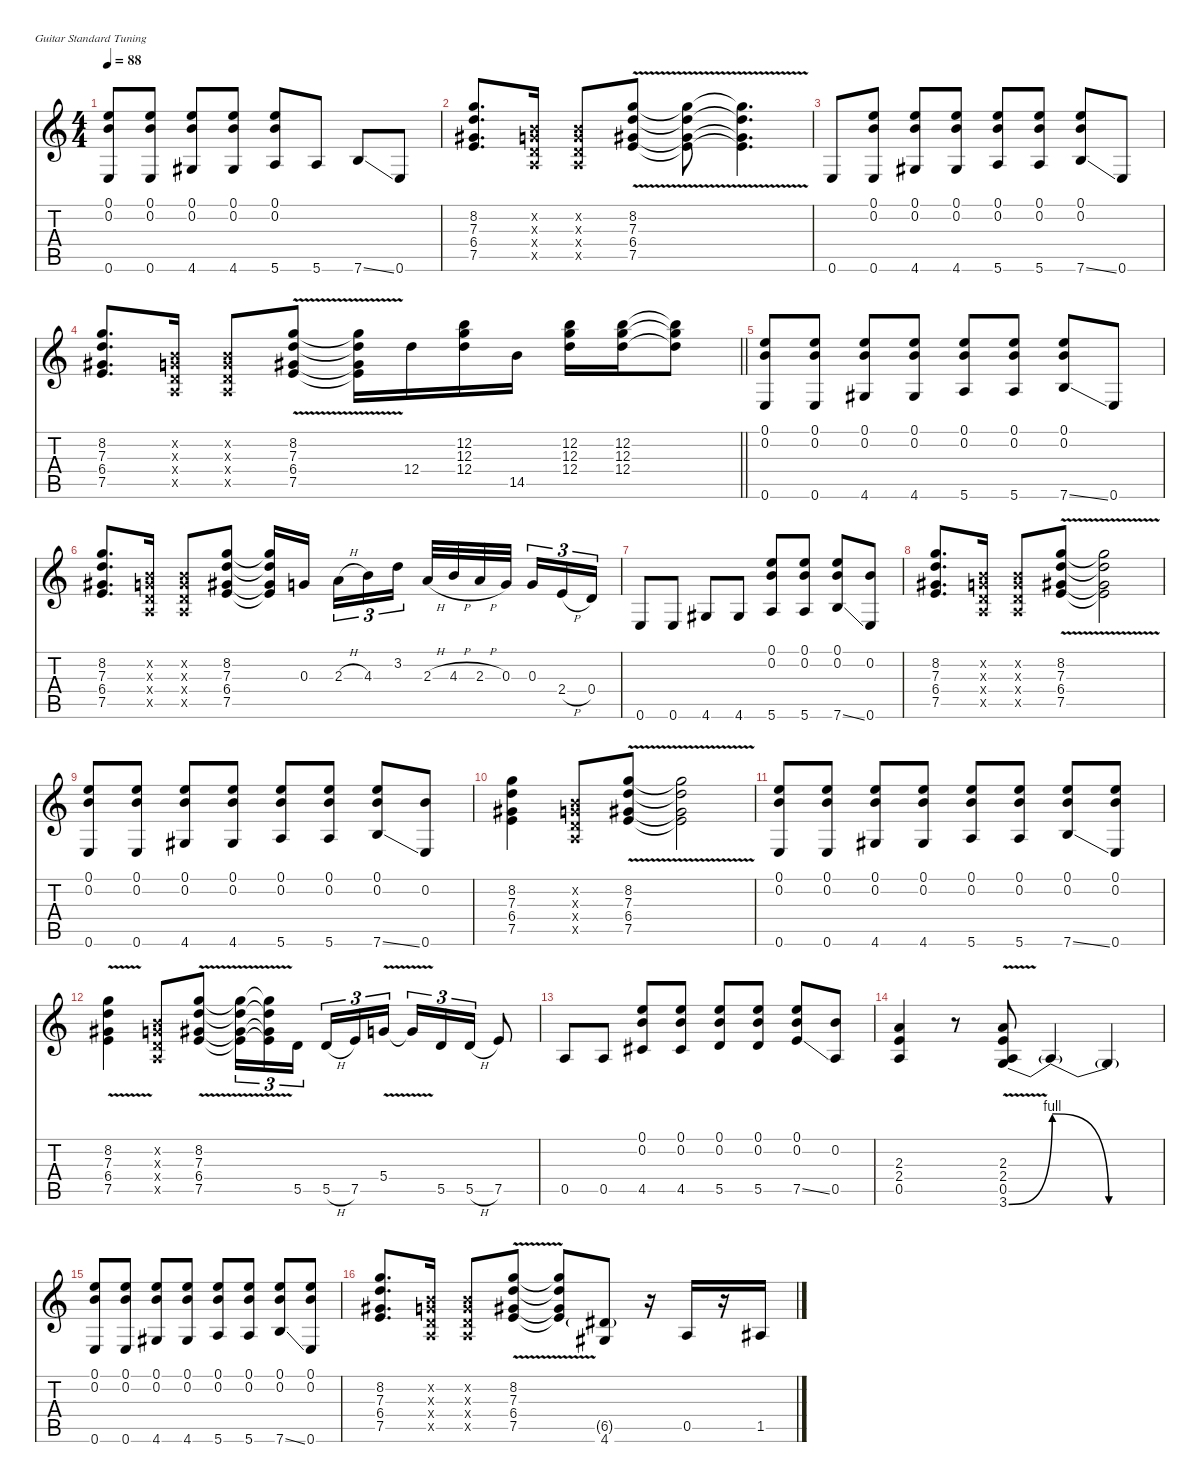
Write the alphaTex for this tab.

\defaultSystemsLayout 4
\hideDynamics
\bracketExtendMode nobrackets
\singleTrackTrackNamePolicy hidden
\multiTrackTrackNamePolicy hidden
\firstSystemTrackNameMode fullname
\firstSystemTrackNameOrientation horizontal
\otherSystemsTrackNameOrientation horizontal
\track ("Pagey" "dist.guit.") {mute instrument distortionguitar}
\staff {score tabs}
\tuning (E4 B3 G3 D3 A2 E2)
\ts (4 4)
\tempo 88
\clef g2
\ks c
(0.1 0.2 0.6).8{dy f instrument distortionguitar beam Up} (0.1 0.2 0.6).8{beam Up} (0.1 0.2 4.6{acc #}).8{beam Up} (0.1 0.2 4.6{acc #}).8{beam Up} (0.1 0.2 5.6).8{beam Up} 5.6.8{beam Up} 7.6{ss}.8{beam Up} 0.6.8{beam Up} |
(8.2 7.3 6.4{acc #} 7.5).8{d beam Up} (0.2{x} 0.3{x} 0.4{x} 0.5{x}).16{beam Up} (0.2{x} 0.3{x} 0.4{x} 0.5{x}).8{beam Up} (8.2{v} 7.3{v} 6.4{v acc #} 7.5{v}).8{beam Up} (8.2{v t} 7.3{v t} 6.4{v t acc #} 7.5{v t}).8{beam Down} (8.2{v t} 7.3{v t} 6.4{v t acc #} 7.5{v t}).4{d beam Down} |
0.6.8{beam Up} (0.1 0.2 0.6).8{beam Up} (0.1 0.2 4.6{acc #}).8{beam Up} (0.1 0.2 4.6{acc #}).8{beam Up} (0.1 0.2 5.6).8{beam Up} (0.1 0.2 5.6).8{beam Up} (0.1 0.2 7.6{ss}).8{beam Up} 0.6.8{beam Up} |
\barLineRight lightlight
(8.2 7.3 6.4{acc #} 7.5).8{d beam Up} (0.2{x} 0.3{x} 0.4{x} 0.5{x}).16{beam Up} (0.2{x} 0.3{x} 0.4{x} 0.5{x}).8{beam Up} (8.2{v} 7.3{v} 6.4{v acc #} 7.5{v}).8{beam Up} (8.2{v t} 7.3{v t} 6.4{v t acc #} 7.5{v t}).16{beam Down} 12.4.16{beam Down} (12.2 12.3 12.4).16{beam Down} 14.5.16{beam Down} (12.2 12.3 12.4).16{beam Down} (12.2 12.3 12.4).16{beam Down} (12.2{t} 12.3{t} 12.4{t}).8{beam Down} |
(0.1 0.2 0.6).8{beam Up} (0.1 0.2 0.6).8{beam Up} (0.1 0.2 4.6{acc #}).8{beam Up} (0.1 0.2 4.6{acc #}).8{beam Up} (0.1 0.2 5.6).8{beam Up} (0.1 0.2 5.6).8{beam Up} (0.1 0.2 7.6{ss}).8{beam Up} 0.6.8{beam Up} |
(8.2 7.3 6.4{acc #} 7.5).8{d beam Up} (0.2{x} 0.3{x} 0.4{x} 0.5{x}).16{beam Up} (0.2{x} 0.3{x} 0.4{x} 0.5{x}).8{beam Up} (8.2 7.3 6.4{acc #} 7.5).8{beam Up} (8.2{t} 7.3{t} 6.4{t acc #} 7.5{t}).16{beam Up} 0.3.16{beam Up} 2.3{h}.16{tu (3 2) beam Down} 4.3.16{tu (3 2) beam Down} 3.2.16{tu (3 2) beam Down} 2.3{h}.32{beam Up} 4.3{h}.32{beam Up} 2.3{h}.32{beam Up} 0.3.32{beam Up} 0.3.16{tu (3 2) beam Up} 2.4{h}.16{tu (3 2) beam Up} 0.4.16{tu (3 2) beam Up} |
0.6.8{beam Up} 0.6.8{beam Up} 4.6{acc #}.8{beam Up} 4.6{acc #}.8{beam Up} (0.1 0.2 5.6).8{beam Up} (0.1 0.2 5.6).8{beam Up} (0.1 0.2 7.6{ss}).8{beam Up} (0.2 0.6).8{beam Up} |
(8.2 7.3 6.4{acc #} 7.5).8{d beam Up} (0.2{x} 0.3{x} 0.4{x} 0.5{x}).16{beam Up} (0.2{x} 0.3{x} 0.4{x} 0.5{x}).8{beam Up} (8.2{v} 7.3{v} 6.4{v acc #} 7.5{v}).8{beam Up} (8.2{v t} 7.3{v t} 6.4{v t acc #} 7.5{v t}).2{beam Down} |
(0.1 0.2 0.6).8{beam Up} (0.1 0.2 0.6).8{beam Up} (0.1 0.2 4.6{acc #}).8{beam Up} (0.1 0.2 4.6{acc #}).8{beam Up} (0.1 0.2 5.6).8{beam Up} (0.1 0.2 5.6).8{beam Up} (0.1 0.2 7.6{ss}).8{beam Up} (0.2 0.6).8{beam Up} |
(8.2 7.3 6.4{acc #} 7.5).4{beam Down} (0.2{x} 0.3{x} 0.4{x} 0.5{x}).8{beam Up} (8.2{v} 7.3{v} 6.4{v acc #} 7.5{v}).8{beam Up} (8.2{v t} 7.3{v t} 6.4{v t acc #} 7.5{v t}).2{beam Down} |
(0.1 0.2 0.6).8{beam Up} (0.1 0.2 0.6).8{beam Up} (0.1 0.2 4.6{acc #}).8{beam Up} (0.1 0.2 4.6{acc #}).8{beam Up} (0.1 0.2 5.6).8{beam Up} (0.1 0.2 5.6).8{beam Up} (0.1 0.2 7.6{ss}).8{beam Up} (0.1 0.2 0.6).8{beam Up} |
(8.2{v} 7.3{v} 6.4{v acc #} 7.5{v}).4{beam Down} (0.2{x} 0.3{x} 0.4{x} 0.5{x}).8{beam Up} (8.2{v} 7.3{v} 6.4{v acc #} 7.5{v}).8{beam Up} (8.2{v t} 7.3{v t} 6.4{v t acc #} 7.5{v t}).16{tu (3 2) beam Down} (8.2{v t} 7.3{v t} 6.4{v t acc #} 7.5{v t}).16{tu (3 2) beam Down} 5.5.16{tu (3 2) beam Down} 5.5{h}.16{tu (3 2) beam Up} 7.5.16{tu (3 2) beam Up} 5.4{v}.16{tu (3 2) beam Up} 5.4{v t}.16{tu (3 2) beam Up} 5.5.16{tu (3 2) beam Up} 5.5{h}.16{tu (3 2) beam Up} 7.5.8{beam Up} |
0.5.8{beam Up} 0.5.8{beam Up} (0.1 0.2 4.5{acc #}).8{beam Up} (0.1 0.2 4.5{acc #}).8{beam Up} (0.1 0.2 5.5).8{beam Up} (0.1 0.2 5.5).8{beam Up} (0.1 0.2 7.5{ss}).8{beam Up} (0.2 0.5).8{beam Up} |
(2.3 2.4 0.5).4{beam Up} r.8{beam Up} (2.3{v} 2.4{v} 0.5{v} 3.6{be (bend 0 0 60 4)}).8{beam Up} 3.6{be (release 0 4 60 0) t}.4{beam Up} 3.6{be (hold 0 0 60 0) t}.4{beam Up} |
(0.1 0.2 0.6).8{beam Up} (0.1 0.2 0.6).8{beam Up} (0.1 0.2 4.6{acc #}).8{beam Up} (0.1 0.2 4.6{acc #}).8{beam Up} (0.1 0.2 5.6).8{beam Up} (0.1 0.2 5.6).8{beam Up} (0.1 0.2 7.6{ss}).8{beam Up} (0.1 0.2 0.6).8{beam Up} |
(8.2 7.3 6.4{acc #} 7.5).8{d beam Up} (0.2{x} 0.3{x} 0.4{x} 0.5{x}).16{beam Up} (0.2{x} 0.3{x} 0.4{x} 0.5{x}).8{beam Up} (8.2{v} 7.3{v} 6.4{v acc #} 7.5{v}).8{beam Up} (8.2{v t} 7.3{v t} 6.4{v t acc #} 7.5{v t}).8{beam Up} (6.5{g acc #} 4.6{acc #}).8{beam Up} r.16{beam Up} 0.5.16{beam Up} r.16{beam Up} 1.5{acc #}.16{beam Up}
